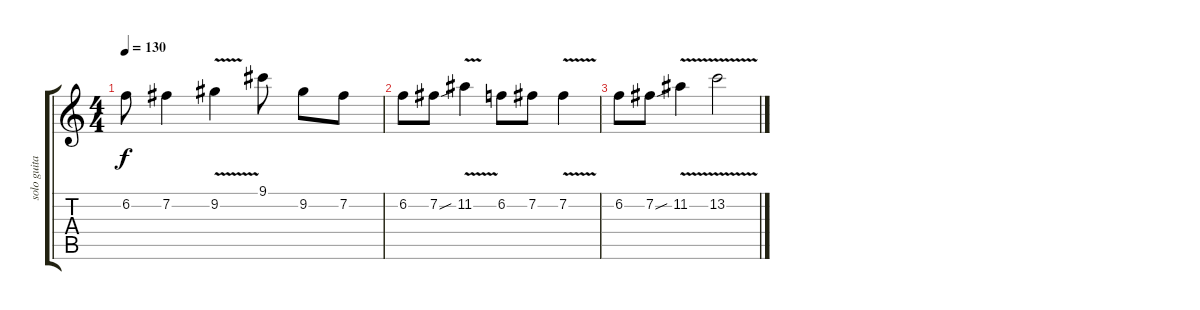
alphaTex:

\track ("solo guitar" "solo guita") {instrument distortionguitar}
\staff {score tabs}
\tuning (E4 B3 G3 D3 A2 E2) {hide}
\ts (4 4)
\tempo 130
\clef g2
\ks c
6.2.8{dy f} 7.2.4 9.2{v}.4 9.1.8 9.2.8 7.2.8 |
6.2.8 7.2{sou}.8 11.2{v}.4 6.2.8 7.2.8 7.2{v}.4 |
6.2.8 7.2{sou}.8 11.2{v}.4 13.2{v}.2
